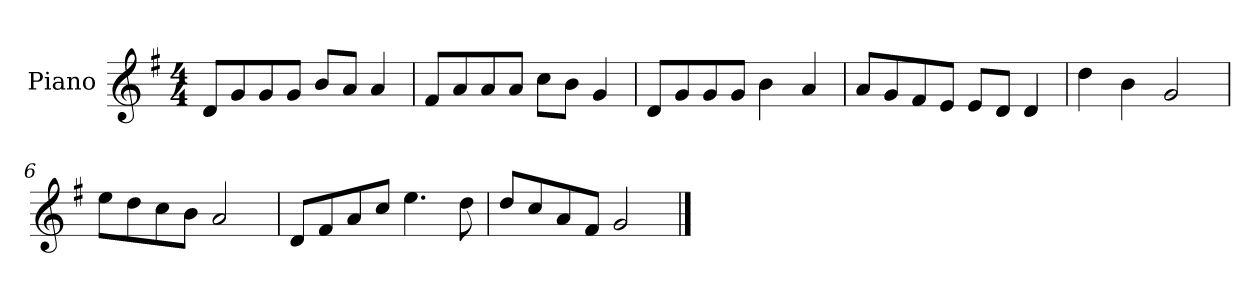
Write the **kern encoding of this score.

**kern
*part1
*staff1
*I"Piano
*I'P-no
*clefG2
*k[f#]
*M4/4
*MM90
=1
8d/L
8g/
8g/
8g/J
8b/L
8a/J
4a/
=2
8f#/L
8a/
8a/
8a/J
8cc\L
8b\J
4g/
=3
8d/L
8g/
8g/
8g/J
4b\
4a/
=4
8a/L
8g/
8f#/
8e/J
8e/L
8d/J
4d/
=5
4dd\
4b\
2g/
=6
8ee\L
8dd\
8cc\
8b\J
2a/
!!LO:LB:g=z
=7
8d/L
8f#/
8a/
8cc/J
4.ee\
8dd\
=8
8dd/L
8cc/
8a/
8f#/J
2g/
==
*-
